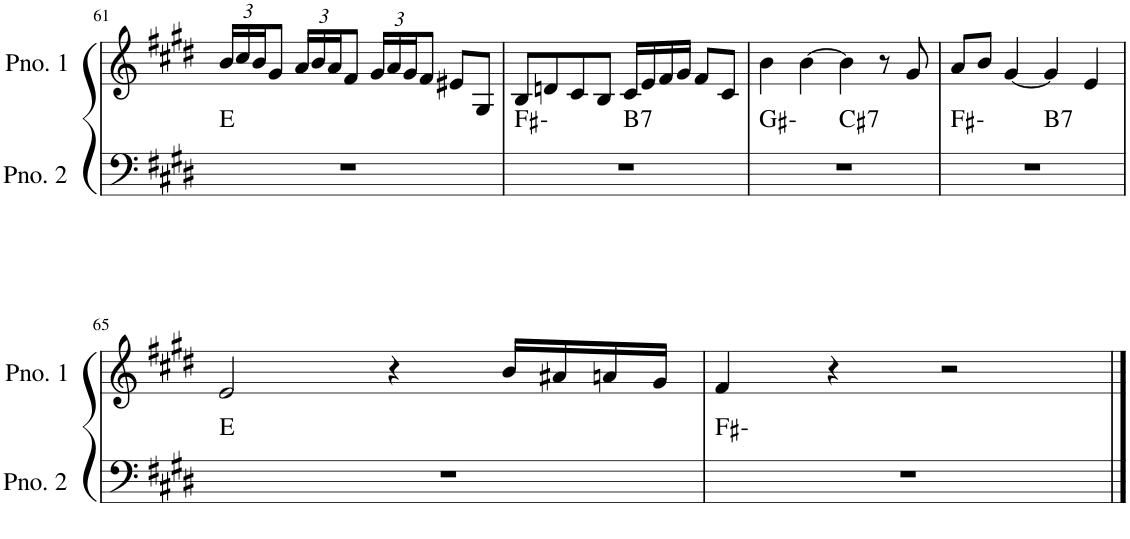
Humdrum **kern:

**kern	**harte	**kern
*part2	*part2	*part1
*staff2	*	*staff1
*I"ピアノ 2	*	*I"ピアノ 1
!!LO:PB:g=z
*clefF4	*	*clefG2
*k[f#c#g#d#]	*	*k[f#c#g#d#]
*M4/4	*	*M4/4
*	*	*Xbrackettup
=61	=61	=61
1r	E:maj	24b/LL
.	.	24cc#/
.	.	24b/J
.	.	8g#/J
.	.	24a/LL
.	.	24b/
.	.	24a/J
.	.	8f#/J
.	.	24g#/LL
.	.	24a/
.	.	24g#/J
.	.	8f#/J
.	.	8e#X/L
.	.	8G#/J
=62	=62	=62
*^	*	*
1r	2ryy	F#:min	8B/L
.	.	.	8dn/
.	.	.	8c#/
.	.	.	8B/J
!	!	!LO:H:kt=7	!
.	2ryy	B:7	16c#/LL
.	.	.	16e/
.	.	.	16f#/
.	.	.	16g#/JJ
.	.	.	8f#/L
.	.	.	8c#/J
=63	=63	=63	=63
1r	2ryy	G#:min	4b\
.	.	.	[4b\
!	!	!LO:H:kt=7	!
.	2ryy	C#:7	4b\]
.	.	.	8r
.	.	.	8g#/
=64	=64	=64	=64
1r	2ryy	F#:min	8a/L
.	.	.	8b/J
.	.	.	[4g#/
!	!	!LO:H:kt=7	!
.	2ryy	B:7	4g#/]
.	.	.	4e/
*v	*v	*	*
!!LO:LB:g=z
=65	=65	=65
1r	E:maj	2e/
.	.	4r
.	.	16b/LL
.	.	16a#X/
.	.	16an/
.	.	16g#/JJ
=66	=66	=66
1r	F#:min	4f#/
.	.	4r
.	.	2r
==	==	==
*-	*-	*-
